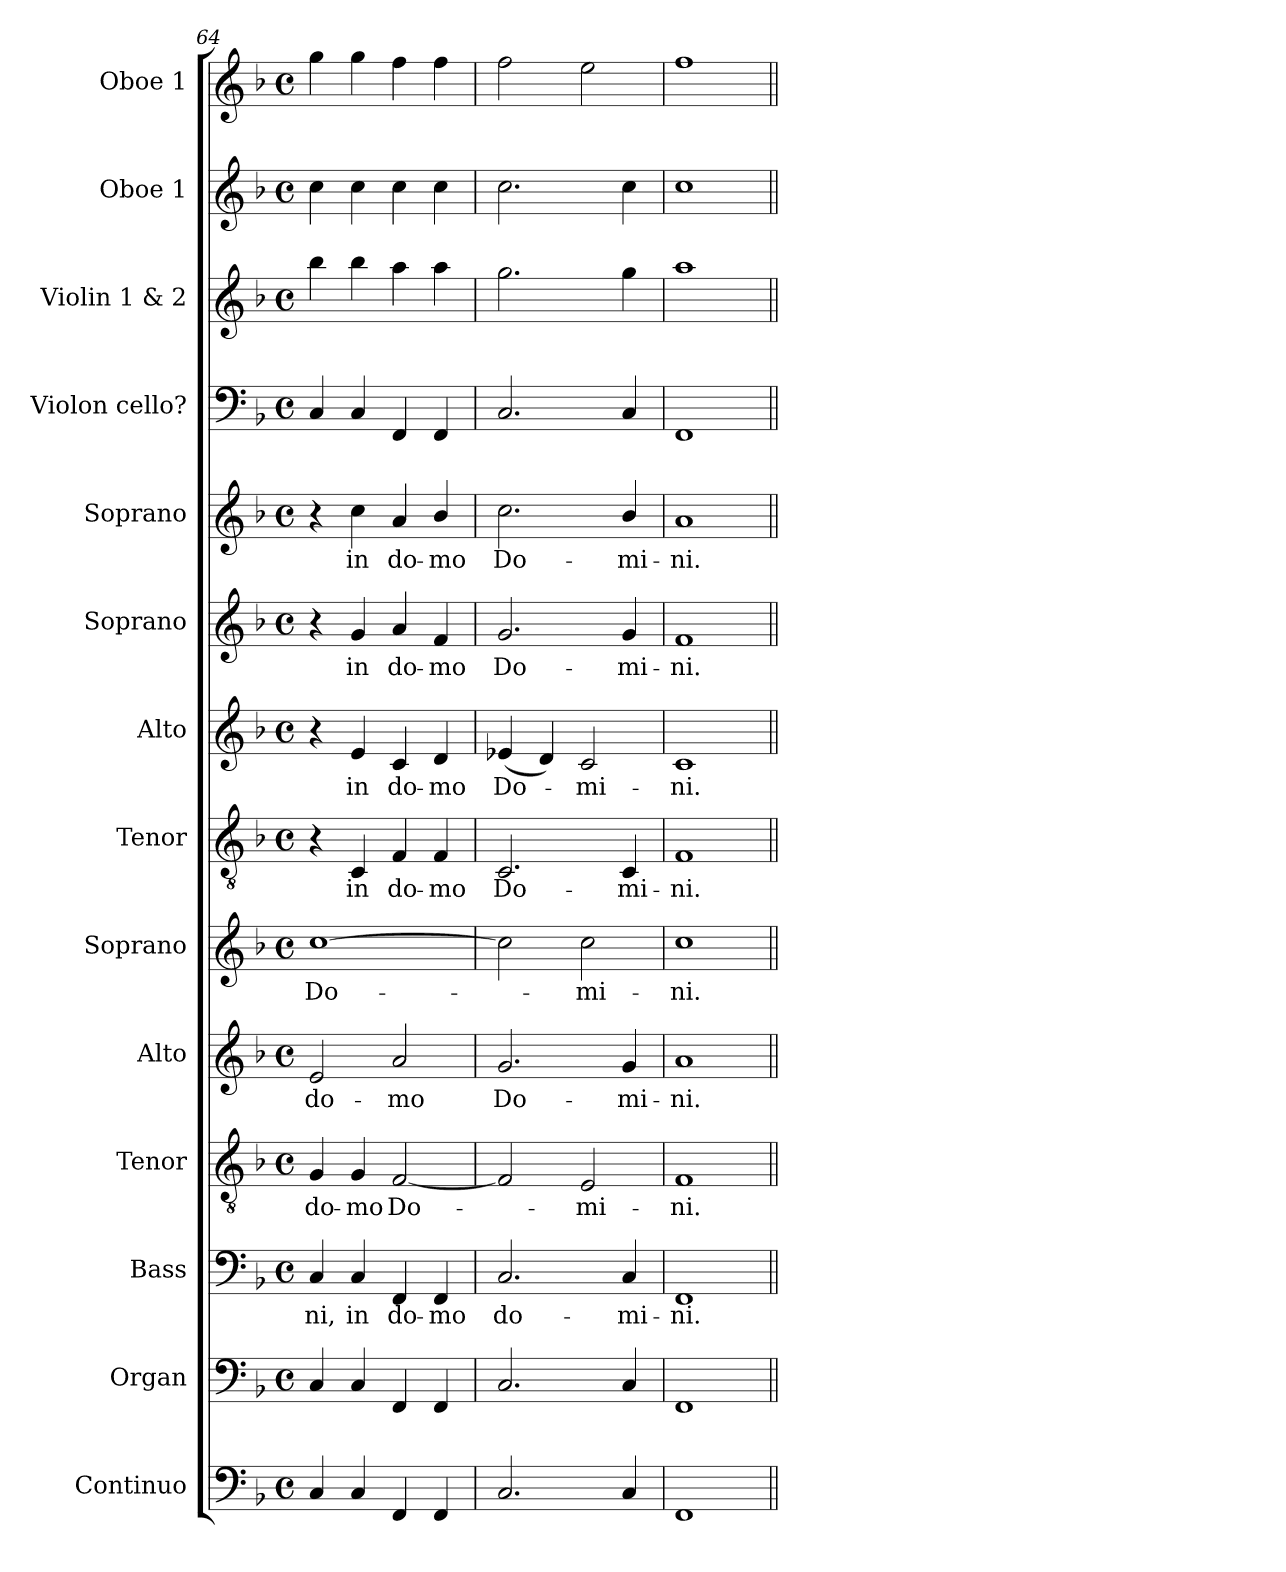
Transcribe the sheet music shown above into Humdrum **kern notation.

**kern	**kern	**kern	**text	**kern	**text	**kern	**text	**kern	**text	**kern	**text	**kern	**text	**kern	**text	**kern	**text	**kern	**kern	**kern	**kern
*part14	*part13	*part12	*part12	*part11	*part11	*part10	*part10	*part9	*part9	*part8	*part8	*part7	*part7	*part6	*part6	*part5	*part5	*part4	*part3	*part2	*part1
*staff14	*staff13	*staff12	*staff12	*staff11	*staff11	*staff10	*staff10	*staff9	*staff9	*staff8	*staff8	*staff7	*staff7	*staff6	*staff6	*staff5	*staff5	*staff4	*staff3	*staff2	*staff1
*I"Continuo	*I"Organ	*I"Bass	*	*I"Tenor	*	*I"Alto	*	*I"Soprano	*	*I"Tenor	*	*I"Alto	*	*I"Soprano	*	*I"Soprano	*	*I"Violon cello?	*I"Violin 1 & 2	*I"Oboe 1	*I"Oboe 1
*I'Cont.	*I'Org.	*I'B.	*	*I'T.	*	*I'A.	*	*I'S.	*	*I'T.	*	*I'A.	*	*I'S.	*	*I'S.	*	*I'Vc.	*I'Vln. 1 & 2	*I'Ob. 2	*I'Ob. 1
*clefF4	*clefF4	*clefF4	*	*clefGv2	*	*clefG2	*	*clefG2	*	*clefGv2	*	*clefG2	*	*clefG2	*	*clefG2	*	*clefF4	*clefG2	*clefG2	*clefG2
*	*	*	*	*ITrd7c12	*	*	*	*	*	*ITrd7c12	*	*	*	*	*	*	*	*	*	*	*
*k[b-]	*k[b-]	*k[b-]	*	*k[b-]	*	*k[b-]	*	*k[b-]	*	*k[b-]	*	*k[b-]	*	*k[b-]	*	*k[b-]	*	*k[b-]	*k[b-]	*k[b-]	*k[b-]
*F:	*F:	*F:	*	*F:	*	*F:	*	*F:	*	*F:	*	*F:	*	*F:	*	*F:	*	*F:	*F:	*F:	*F:
*M4/4	*M4/4	*M4/4	*	*M4/4	*	*M4/4	*	*M4/4	*	*M4/4	*	*M4/4	*	*M4/4	*	*M4/4	*	*M4/4	*M4/4	*M4/4	*M4/4
*met(c)	*met(c)	*met(c)	*	*met(c)	*	*met(c)	*	*met(c)	*	*met(c)	*	*met(c)	*	*met(c)	*	*met(c)	*	*met(c)	*met(c)	*met(c)	*met(c)
=64	=64	=64	=64	=64	=64	=64	=64	=64	=64	=64	=64	=64	=64	=64	=64	=64	=64	=64	=64	=64	=64
!	!	!	!LO:LY:b:color=#000000	!	!	!	!	!	!	!	!	!	!	!	!	!	!	!	!	!	!
!	!	!	!	!	!LO:LY:b:color=#000000	!	!	!	!	!	!	!	!	!	!	!	!	!	!	!	!
!	!	!	!	!	!	!	!LO:LY:b:color=#000000	!	!	!	!	!	!	!	!	!	!	!	!	!	!
!	!	!	!	!	!	!	!	!	!LO:LY:b:color=#000000	!	!	!	!	!	!	!	!	!	!	!	!
4Ci/	4Ci/	4Ci/	-ni,	4GGi/	do-	2ei/	do-	[1cci	Do-	4r	.	4r	.	4r	.	4r	.	4Ci/	4bb-i\	4cci\	4ggi\
!	!	!	!LO:LY:b:color=#000000	!	!	!	!	!	!	!	!	!	!	!	!	!	!	!	!	!	!
!	!	!	!	!	!LO:LY:b:color=#000000	!	!	!	!	!	!	!	!	!	!	!	!	!	!	!	!
!	!	!	!	!	!	!	!	!	!	!	!LO:LY:b:color=#000000	!	!	!	!	!	!	!	!	!	!
!	!	!	!	!	!	!	!	!	!	!	!	!	!LO:LY:b:color=#000000	!	!	!	!	!	!	!	!
!	!	!	!	!	!	!	!	!	!	!	!	!	!	!	!LO:LY:b:color=#000000	!	!	!	!	!	!
!	!	!	!	!	!	!	!	!	!	!	!	!	!	!	!	!	!LO:LY:b:color=#000000	!	!	!	!
4Ci/	4Ci/	4Ci/	in	4GGi/	-mo	.	.	.	.	4CCi/	in	4ei/	in	4gi/	in	4cci\	in	4Ci/	4bb-i\	4cci\	4ggi\
!	!	!	!LO:LY:b:color=#000000	!	!	!	!	!	!	!	!	!	!	!	!	!	!	!	!	!	!
!	!	!	!	!	!LO:LY:b:color=#000000	!	!	!	!	!	!	!	!	!	!	!	!	!	!	!	!
!	!	!	!	!	!	!	!LO:LY:b:color=#000000	!	!	!	!	!	!	!	!	!	!	!	!	!	!
!	!	!	!	!	!	!	!	!	!	!	!LO:LY:b:color=#000000	!	!	!	!	!	!	!	!	!	!
!	!	!	!	!	!	!	!	!	!	!	!	!	!LO:LY:b:color=#000000	!	!	!	!	!	!	!	!
!	!	!	!	!	!	!	!	!	!	!	!	!	!	!	!LO:LY:b:color=#000000	!	!	!	!	!	!
!	!	!	!	!	!	!	!	!	!	!	!	!	!	!	!	!	!LO:LY:b:color=#000000	!	!	!	!
4FFi/	4FFi/	4FFi/	do-	[2FFi/	Do-	2ai/	-mo	.	.	4FFi/	do-	4ci/	do-	4ai/	do-	4ai/	do-	4FFi/	4aai\	4cci\	4ffi\
!	!	!	!LO:LY:b:color=#000000	!	!	!	!	!	!	!	!	!	!	!	!	!	!	!	!	!	!
!	!	!	!	!	!	!	!	!	!	!	!LO:LY:b:color=#000000	!	!	!	!	!	!	!	!	!	!
!	!	!	!	!	!	!	!	!	!	!	!	!	!LO:LY:b:color=#000000	!	!	!	!	!	!	!	!
!	!	!	!	!	!	!	!	!	!	!	!	!	!	!	!LO:LY:b:color=#000000	!	!	!	!	!	!
!	!	!	!	!	!	!	!	!	!	!	!	!	!	!	!	!	!LO:LY:b:color=#000000	!	!	!	!
4FFi/	4FFi/	4FFi/	-mo	.	.	.	.	.	.	4FFi/	-mo	4di/	-mo	4fi/	-mo	4b-i/	-mo	4FFi/	4aai\	4cci\	4ffi\
=65	=65	=65	=65	=65	=65	=65	=65	=65	=65	=65	=65	=65	=65	=65	=65	=65	=65	=65	=65	=65	=65
!	!	!	!LO:LY:b:color=#000000	!	!	!	!	!	!	!	!	!	!	!	!	!	!	!	!	!	!
!	!	!	!	!	!	!	!LO:LY:b:color=#000000	!	!	!	!	!	!	!	!	!	!	!	!	!	!
!	!	!	!	!	!	!	!	!	!	!	!LO:LY:b:color=#000000	!	!	!	!	!	!	!	!	!	!
!	!	!	!	!	!	!	!	!	!	!	!	!	!LO:LY:b:color=#000000	!	!	!	!	!	!	!	!
!	!	!	!	!	!	!	!	!	!	!	!	!	!	!	!LO:LY:b:color=#000000	!	!	!	!	!	!
!	!	!	!	!	!	!	!	!	!	!	!	!	!	!	!	!	!LO:LY:b:color=#000000	!	!	!	!
2.Ci/	2.Ci/	2.Ci/	do-	2FFi/]	.	2.gi/	Do-	2cci\]	.	2.CCi/	Do-	(4e-Xi/	Do-	2.gi/	Do-	2.cci\	Do-	2.Ci/	2.ggi\	2.cci\	2ffi\
.	.	.	.	.	.	.	.	.	.	.	.	4di/)	.	.	.	.	.	.	.	.	.
!	!	!	!	!	!LO:LY:b:color=#000000	!	!	!	!	!	!	!	!	!	!	!	!	!	!	!	!
!	!	!	!	!	!	!	!	!	!LO:LY:b:color=#000000	!	!	!	!	!	!	!	!	!	!	!	!
!	!	!	!	!	!	!	!	!	!	!	!	!	!LO:LY:b:color=#000000	!	!	!	!	!	!	!	!
.	.	.	.	2EEi/	-mi-	.	.	2cci\	-mi-	.	.	2ci/	-mi-	.	.	.	.	.	.	.	2eei\
!	!	!	!LO:LY:b:color=#000000	!	!	!	!	!	!	!	!	!	!	!	!	!	!	!	!	!	!
!	!	!	!	!	!	!	!LO:LY:b:color=#000000	!	!	!	!	!	!	!	!	!	!	!	!	!	!
!	!	!	!	!	!	!	!	!	!	!	!LO:LY:b:color=#000000	!	!	!	!	!	!	!	!	!	!
!	!	!	!	!	!	!	!	!	!	!	!	!	!	!	!LO:LY:b:color=#000000	!	!	!	!	!	!
!	!	!	!	!	!	!	!	!	!	!	!	!	!	!	!	!	!LO:LY:b:color=#000000	!	!	!	!
4Ci/	4Ci/	4Ci/	-mi-	.	.	4gi/	-mi-	.	.	4CCi/	-mi-	.	.	4gi/	-mi-	4b-i/	-mi-	4Ci/	4ggi\	4cci\	.
=66	=66	=66	=66	=66	=66	=66	=66	=66	=66	=66	=66	=66	=66	=66	=66	=66	=66	=66	=66	=66	=66
!	!	!	!LO:LY:b:color=#000000	!	!	!	!	!	!	!	!	!	!	!	!	!	!	!	!	!	!
!	!	!	!	!	!LO:LY:b:color=#000000	!	!	!	!	!	!	!	!	!	!	!	!	!	!	!	!
!	!	!	!	!	!	!	!LO:LY:b:color=#000000	!	!	!	!	!	!	!	!	!	!	!	!	!	!
!	!	!	!	!	!	!	!	!	!LO:LY:b:color=#000000	!	!	!	!	!	!	!	!	!	!	!	!
!	!	!	!	!	!	!	!	!	!	!	!LO:LY:b:color=#000000	!	!	!	!	!	!	!	!	!	!
!	!	!	!	!	!	!	!	!	!	!	!	!	!LO:LY:b:color=#000000	!	!	!	!	!	!	!	!
!	!	!	!	!	!	!	!	!	!	!	!	!	!	!	!LO:LY:b:color=#000000	!	!	!	!	!	!
!	!	!	!	!	!	!	!	!	!	!	!	!	!	!	!	!	!LO:LY:b:color=#000000	!	!	!	!
1FFi	1FFi	1FFi	-ni.	1FFi	-ni.	1ai	-ni.	1cci	-ni.	1FFi	-ni.	1ci	-ni.	1fi	-ni.	1ai	-ni.	1FFi	1aai	1cci	1ffi
=||	=||	=||	=||	=||	=||	=||	=||	=||	=||	=||	=||	=||	=||	=||	=||	=||	=||	=||	=||	=||	=||
*-	*-	*-	*-	*-	*-	*-	*-	*-	*-	*-	*-	*-	*-	*-	*-	*-	*-	*-	*-	*-	*-
